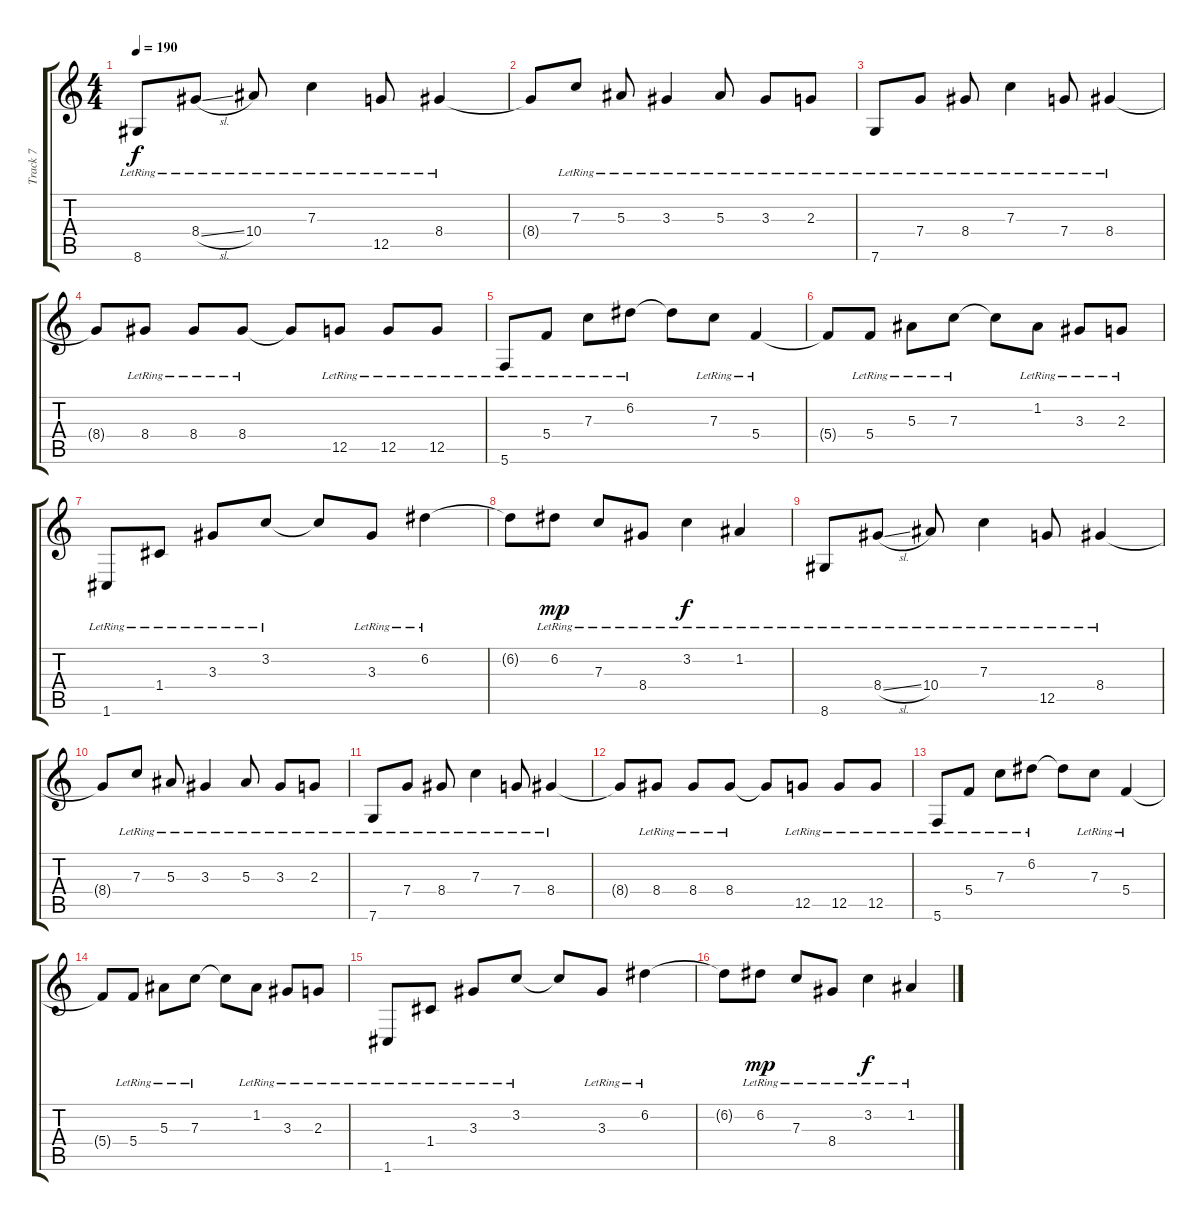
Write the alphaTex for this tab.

\track ("Track 7" "Track 7") {instrument acousticguitarsteel}
\staff {score tabs}
\tuning (D4 A3 F3 C3 G2 C2) {hide}
\ts (4 4)
\tempo 190
\clef g2
\ks c
8.6{lr}.8{dy f} 8.4{sl lr}.8 10.4{lr}.8 7.3{lr}.4 12.5{lr}.8 8.4{lr}.4 |
8.4{t}.8 7.3{lr}.8 5.3{lr}.8 3.3{lr}.4 5.3{lr}.8 3.3{lr}.8 2.3{lr}.8 |
7.6{lr}.8 7.4{lr}.8 8.4{lr}.8 7.3{lr}.4 7.4{lr}.8 8.4{lr}.4 |
8.4{t}.8 8.4{lr}.8 8.4{lr}.8 8.4{lr}.8 8.4{t}.8 12.5{lr}.8 12.5{lr}.8 12.5{lr}.8 |
5.6{lr}.8 5.4{lr}.8 7.3{lr}.8 6.2{lr}.8 6.2{t}.8 7.3{lr}.8 5.4{lr}.4 |
5.4{t}.8 5.4{lr}.8 5.3{lr}.8 7.3{lr}.8 7.3{t}.8 1.2{lr}.8 3.3{lr}.8 2.3{lr}.8 |
1.6{lr}.8 1.4{lr}.8 3.3{lr}.8 3.2{lr}.8 3.2{t}.8 3.3{lr}.8 6.2{lr}.4 |
6.2{t}.8 6.2{lr}.8{dy mp} 7.3{lr}.8 8.4{lr}.8 3.2{lr}.4{dy f} 1.2{lr}.4 |
8.6{lr}.8 8.4{sl lr}.8 10.4{lr}.8 7.3{lr}.4 12.5{lr}.8 8.4{lr}.4 |
8.4{t}.8 7.3{lr}.8 5.3{lr}.8 3.3{lr}.4 5.3{lr}.8 3.3{lr}.8 2.3{lr}.8 |
7.6{lr}.8 7.4{lr}.8 8.4{lr}.8 7.3{lr}.4 7.4{lr}.8 8.4{lr}.4 |
8.4{t}.8 8.4{lr}.8 8.4{lr}.8 8.4{lr}.8 8.4{t}.8 12.5{lr}.8 12.5{lr}.8 12.5{lr}.8 |
5.6{lr}.8 5.4{lr}.8 7.3{lr}.8 6.2{lr}.8 6.2{t}.8 7.3{lr}.8 5.4{lr}.4 |
5.4{t}.8 5.4{lr}.8 5.3{lr}.8 7.3{lr}.8 7.3{t}.8 1.2{lr}.8 3.3{lr}.8 2.3{lr}.8 |
1.6{lr}.8 1.4{lr}.8 3.3{lr}.8 3.2{lr}.8 3.2{t}.8 3.3{lr}.8 6.2{lr}.4 |
6.2{t}.8 6.2{lr}.8{dy mp} 7.3{lr}.8 8.4{lr}.8 3.2{lr}.4{dy f} 1.2{lr}.4
